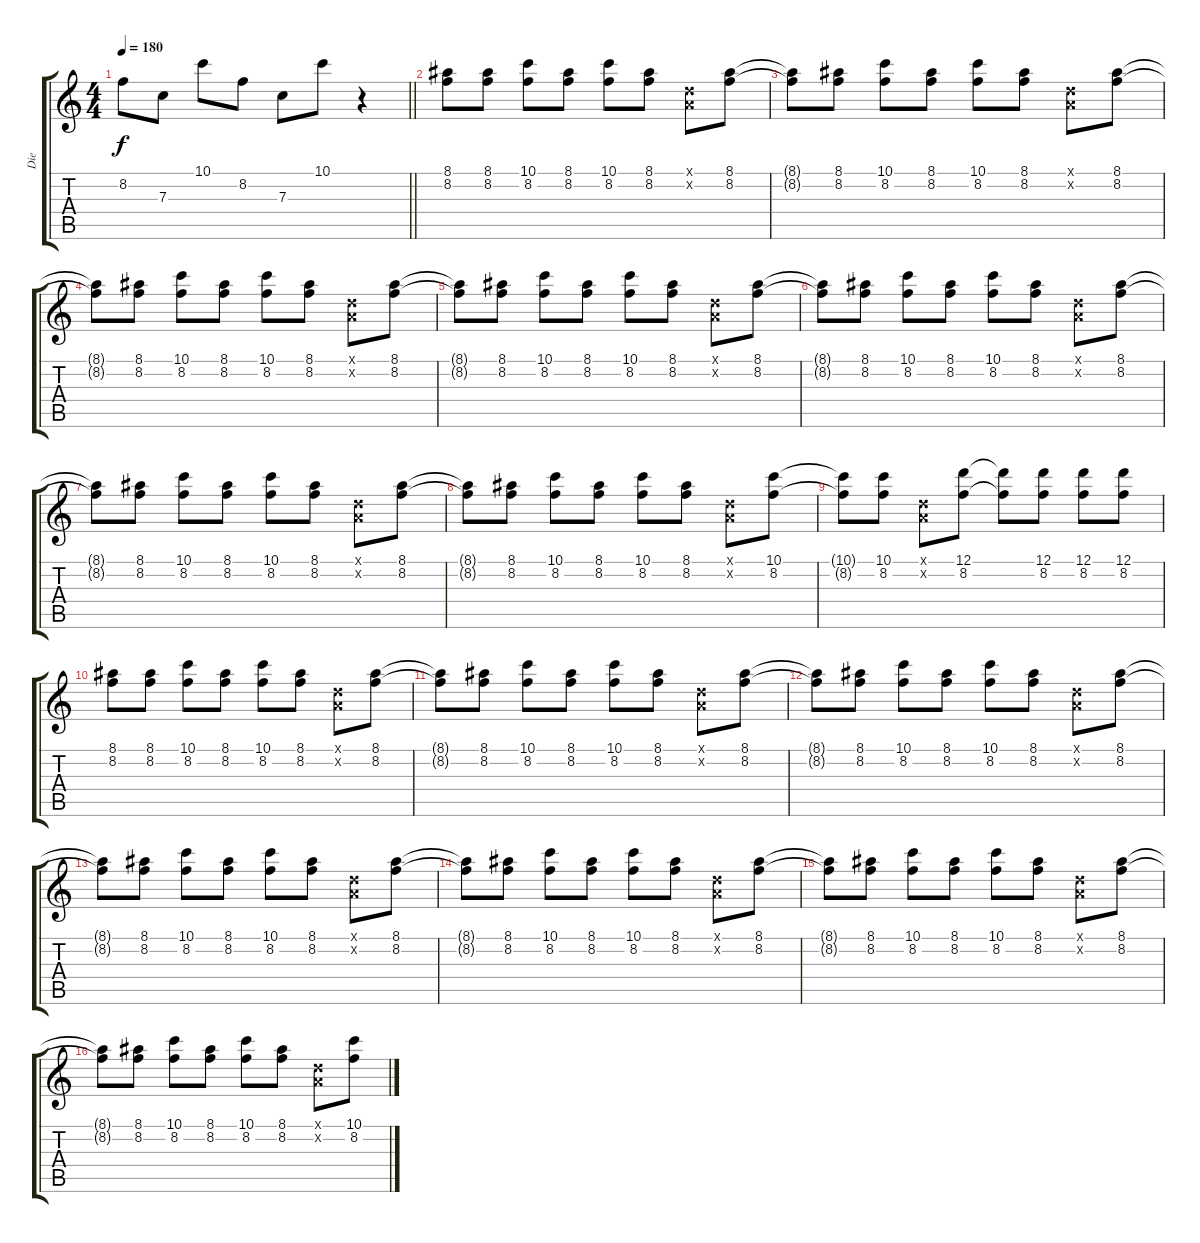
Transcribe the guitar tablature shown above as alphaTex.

\track ("Die" "Die") {instrument distortionguitar}
\staff {score tabs}
\tuning (D4 A3 F3 C3 G2 D2) {hide}
\ts (4 4)
\tempo 180
\clef g2
\barLineRight lightlight
\ks c
8.2.8{dy f} 7.3.8 10.1.8 8.2.8 7.3.8 10.1.8 r.4 |
(8.1 8.2).8 (8.1 8.2).8 (10.1 8.2).8 (8.1 8.2).8 (10.1 8.2).8 (8.1 8.2).8 (0.1{x} 0.2{x}).8 (8.1 8.2).8 |
(8.1{t} 8.2{t}).8 (8.1 8.2).8 (10.1 8.2).8 (8.1 8.2).8 (10.1 8.2).8 (8.1 8.2).8 (0.1{x} 0.2{x}).8 (8.1 8.2).8 |
(8.1{t} 8.2{t}).8 (8.1 8.2).8 (10.1 8.2).8 (8.1 8.2).8 (10.1 8.2).8 (8.1 8.2).8 (0.1{x} 0.2{x}).8 (8.1 8.2).8 |
(8.1{t} 8.2{t}).8 (8.1 8.2).8 (10.1 8.2).8 (8.1 8.2).8 (10.1 8.2).8 (8.1 8.2).8 (0.1{x} 0.2{x}).8 (8.1 8.2).8 |
(8.1{t} 8.2{t}).8 (8.1 8.2).8 (10.1 8.2).8 (8.1 8.2).8 (10.1 8.2).8 (8.1 8.2).8 (0.1{x} 0.2{x}).8 (8.1 8.2).8 |
(8.1{t} 8.2{t}).8 (8.1 8.2).8 (10.1 8.2).8 (8.1 8.2).8 (10.1 8.2).8 (8.1 8.2).8 (0.1{x} 0.2{x}).8 (8.1 8.2).8 |
(8.1{t} 8.2{t}).8 (8.1 8.2).8 (10.1 8.2).8 (8.1 8.2).8 (10.1 8.2).8 (8.1 8.2).8 (0.1{x} 0.2{x}).8 (10.1 8.2).8 |
(10.1{t} 8.2{t}).8 (10.1 8.2).8 (0.1{x} 0.2{x}).8 (12.1 8.2).8 (12.1{t} 8.2{t}).8 (12.1 8.2).8 (12.1 8.2).8 (12.1 8.2).8 |
(8.1 8.2).8 (8.1 8.2).8 (10.1 8.2).8 (8.1 8.2).8 (10.1 8.2).8 (8.1 8.2).8 (0.1{x} 0.2{x}).8 (8.1 8.2).8 |
(8.1{t} 8.2{t}).8 (8.1 8.2).8 (10.1 8.2).8 (8.1 8.2).8 (10.1 8.2).8 (8.1 8.2).8 (0.1{x} 0.2{x}).8 (8.1 8.2).8 |
(8.1{t} 8.2{t}).8 (8.1 8.2).8 (10.1 8.2).8 (8.1 8.2).8 (10.1 8.2).8 (8.1 8.2).8 (0.1{x} 0.2{x}).8 (8.1 8.2).8 |
(8.1{t} 8.2{t}).8 (8.1 8.2).8 (10.1 8.2).8 (8.1 8.2).8 (10.1 8.2).8 (8.1 8.2).8 (0.1{x} 0.2{x}).8 (8.1 8.2).8 |
(8.1{t} 8.2{t}).8 (8.1 8.2).8 (10.1 8.2).8 (8.1 8.2).8 (10.1 8.2).8 (8.1 8.2).8 (0.1{x} 0.2{x}).8 (8.1 8.2).8 |
(8.1{t} 8.2{t}).8 (8.1 8.2).8 (10.1 8.2).8 (8.1 8.2).8 (10.1 8.2).8 (8.1 8.2).8 (0.1{x} 0.2{x}).8 (8.1 8.2).8 |
(8.1{t} 8.2{t}).8 (8.1 8.2).8 (10.1 8.2).8 (8.1 8.2).8 (10.1 8.2).8 (8.1 8.2).8 (0.1{x} 0.2{x}).8 (10.1 8.2).8
